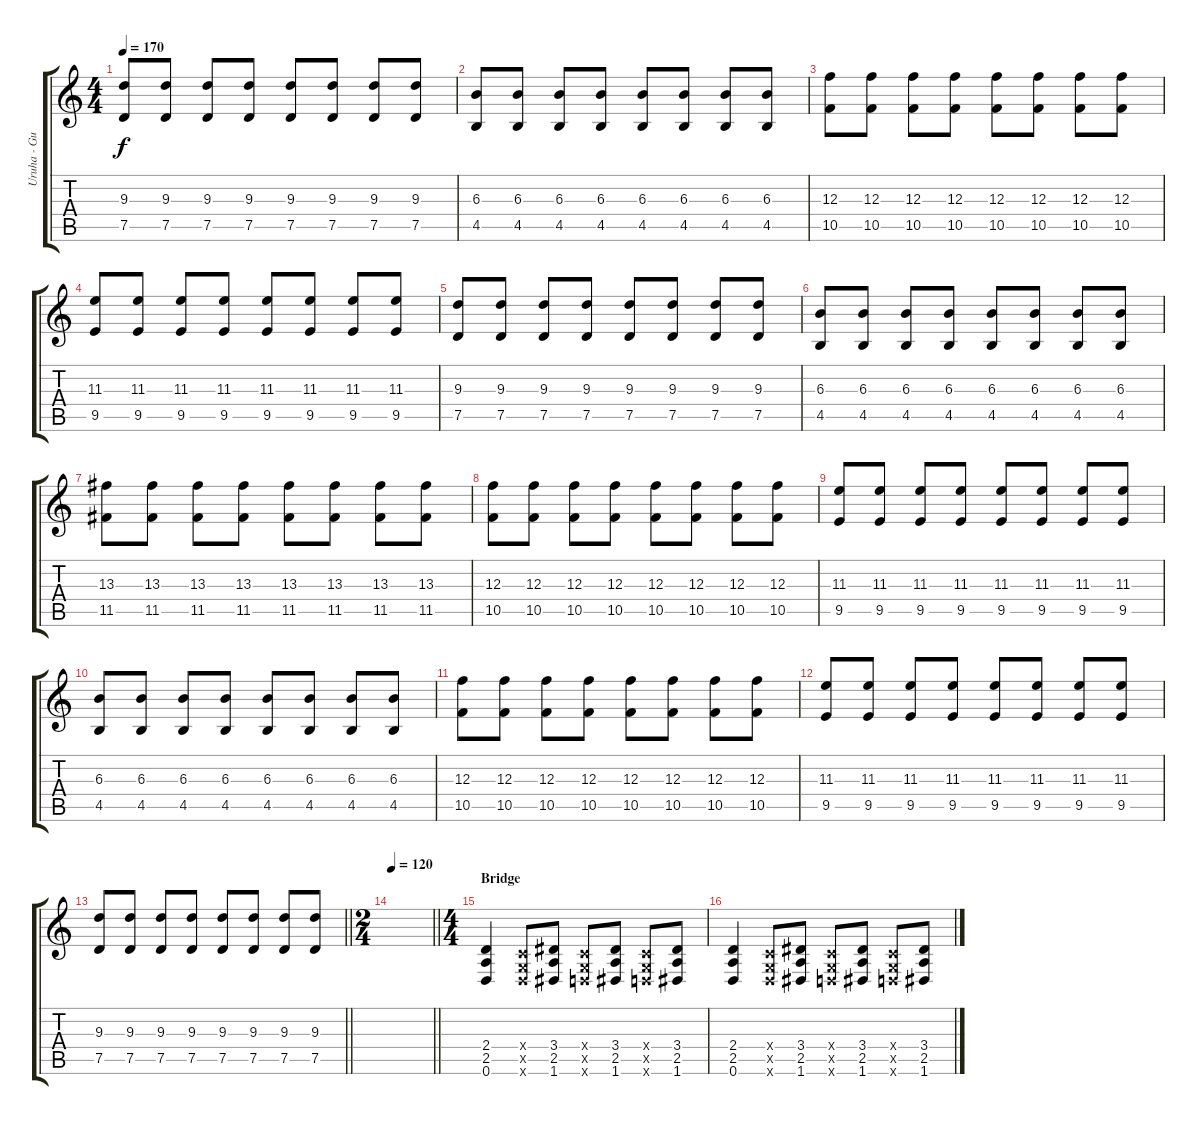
\track ("Uruha - Guitar 1" "Uruha - Gu") {instrument distortionguitar}
\staff {score tabs}
\tuning (D4 A3 F3 C3 G2 D2) {hide}
\ts (4 4)
\tempo 170
\clef g2
\ks c
(9.3 7.5).8{dy f} (9.3 7.5).8 (9.3 7.5).8 (9.3 7.5).8 (9.3 7.5).8 (9.3 7.5).8 (9.3 7.5).8 (9.3 7.5).8 |
(6.3 4.5).8 (6.3 4.5).8 (6.3 4.5).8 (6.3 4.5).8 (6.3 4.5).8 (6.3 4.5).8 (6.3 4.5).8 (6.3 4.5).8 |
(12.3 10.5).8 (12.3 10.5).8 (12.3 10.5).8 (12.3 10.5).8 (12.3 10.5).8 (12.3 10.5).8 (12.3 10.5).8 (12.3 10.5).8 |
(11.3 9.5).8 (11.3 9.5).8 (11.3 9.5).8 (11.3 9.5).8 (11.3 9.5).8 (11.3 9.5).8 (11.3 9.5).8 (11.3 9.5).8 |
(9.3 7.5).8 (9.3 7.5).8 (9.3 7.5).8 (9.3 7.5).8 (9.3 7.5).8 (9.3 7.5).8 (9.3 7.5).8 (9.3 7.5).8 |
(6.3 4.5).8 (6.3 4.5).8 (6.3 4.5).8 (6.3 4.5).8 (6.3 4.5).8 (6.3 4.5).8 (6.3 4.5).8 (6.3 4.5).8 |
(13.3 11.5).8 (13.3 11.5).8 (13.3 11.5).8 (13.3 11.5).8 (13.3 11.5).8 (13.3 11.5).8 (13.3 11.5).8 (13.3 11.5).8 |
(12.3 10.5).8 (12.3 10.5).8 (12.3 10.5).8 (12.3 10.5).8 (12.3 10.5).8 (12.3 10.5).8 (12.3 10.5).8 (12.3 10.5).8 |
(11.3 9.5).8 (11.3 9.5).8 (11.3 9.5).8 (11.3 9.5).8 (11.3 9.5).8 (11.3 9.5).8 (11.3 9.5).8 (11.3 9.5).8 |
(6.3 4.5).8 (6.3 4.5).8 (6.3 4.5).8 (6.3 4.5).8 (6.3 4.5).8 (6.3 4.5).8 (6.3 4.5).8 (6.3 4.5).8 |
(12.3 10.5).8 (12.3 10.5).8 (12.3 10.5).8 (12.3 10.5).8 (12.3 10.5).8 (12.3 10.5).8 (12.3 10.5).8 (12.3 10.5).8 |
(11.3 9.5).8 (11.3 9.5).8 (11.3 9.5).8 (11.3 9.5).8 (11.3 9.5).8 (11.3 9.5).8 (11.3 9.5).8 (11.3 9.5).8 |
\barLineRight lightlight
(9.3 7.5).8 (9.3 7.5).8 (9.3 7.5).8 (9.3 7.5).8 (9.3 7.5).8 (9.3 7.5).8 (9.3 7.5).8 (9.3 7.5).8 |
\ts (2 4)
\tempo 120
\barLineRight lightlight
|
\ts (4 4)
\section ("" "Bridge")
(2.4 2.5 0.6).4 (0.4{x} 0.5{x} 0.6{x}).8 (3.4 2.5 1.6).8 (0.4{x} 0.5{x} 0.6{x}).8 (3.4 2.5 1.6).8 (0.4{x} 0.5{x} 0.6{x}).8 (3.4 2.5 1.6).8 |
(2.4 2.5 0.6).4 (0.4{x} 0.5{x} 0.6{x}).8 (3.4 2.5 1.6).8 (0.4{x} 0.5{x} 0.6{x}).8 (3.4 2.5 1.6).8 (0.4{x} 0.5{x} 0.6{x}).8 (3.4 2.5 1.6).8
